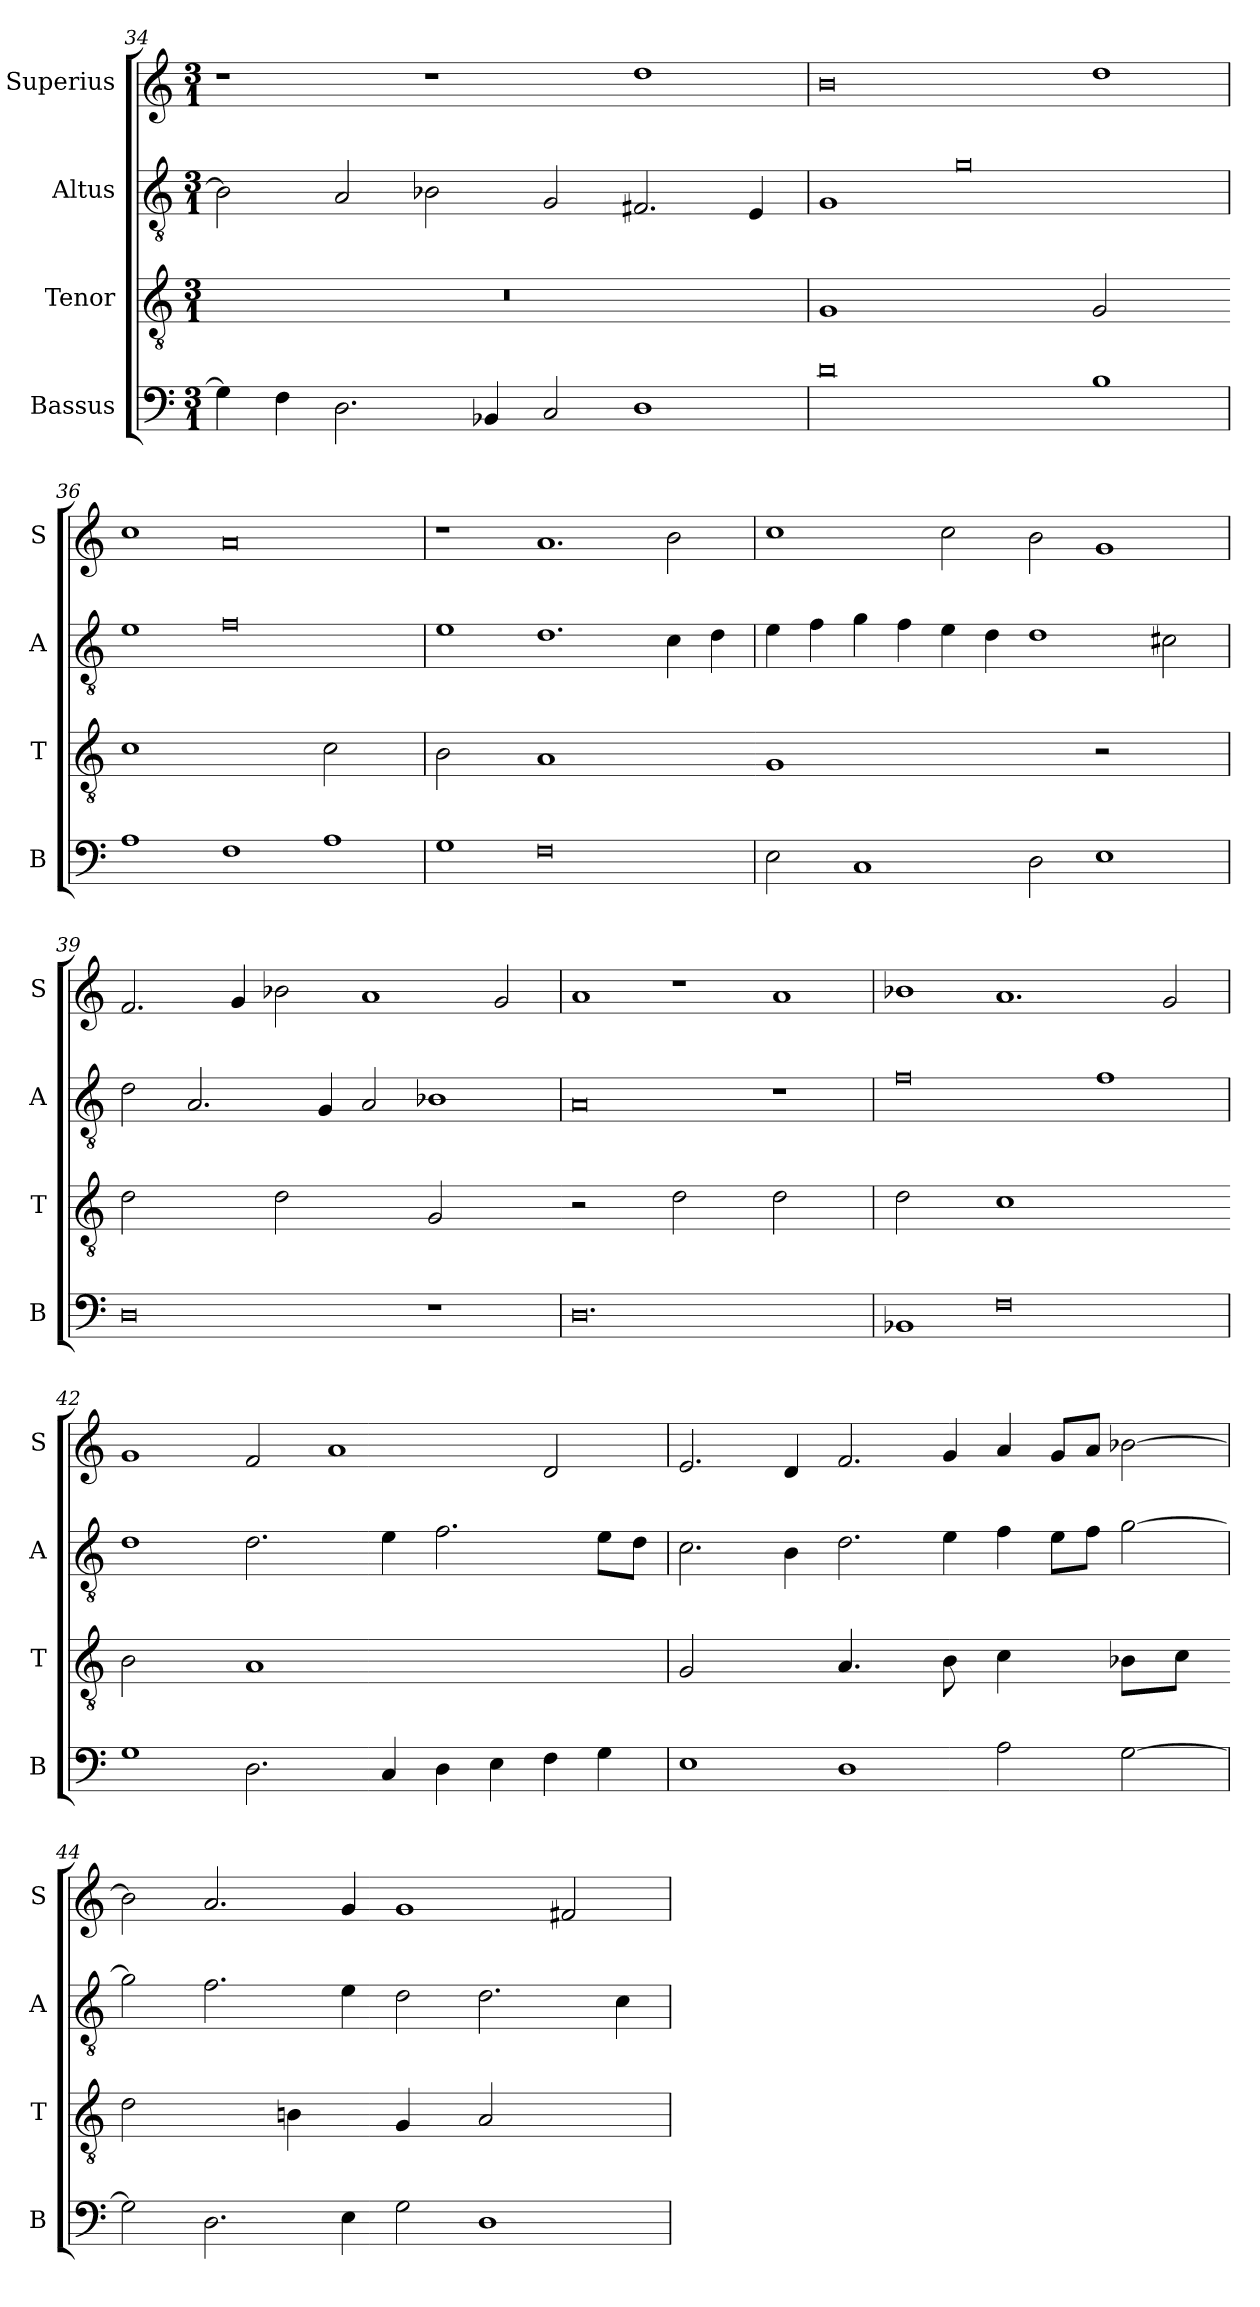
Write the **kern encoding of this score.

**kern	**kern	**kern	**kern
*part4	*part3	*part2	*part1
*staff4	*staff3	*staff2	*staff1
*I"Bassus	*I"Tenor	*I"Altus	*I"Superius
*I'B	*I'T	*I'A	*I'S
*clefF4	*clefGv2	*clefGv2	*clefG2
*k[]	*k[]	*k[]	*k[]
*M3/1	*M3/1	*M3/1	*M3/1
=34	=34	=34	=34
!	!LO:N:vis=1.	!	!
4G\]	0.r	2B-\]	1r
4F\	.	.	.
2.D\	.	2A/	.
.	.	2B-X\	1r
4BB-X/	.	.	.
2C/	.	2G/	.
1D	.	2.F#X/	1dd
.	.	4E/	.
=35	=35	=35	=35
!	!LO:N:vis=1	!	!
0d	0G	1G	0b
.	.	0g	.
!	!LO:N:vis=2	!	!
1B	1G	.	1dd
=36	=36-	=36	=36
!	!LO:N:vis=1	!	!
1A	0c	1e	1cc
1F	.	0f	0a
!	!LO:N:vis=2	!	!
1A	1c	.	.
=37	=37	=37	=37
!	!LO:N:vis=2	!	!
1G	1B	1e	1r
!	!LO:N:vis=1	!	!
0F	0A	1.d	1.a
.	.	4c\	2b\
.	.	4d\	.
=38	=38-	=38	=38
!	!LO:N:vis=1	!	!
2E\	0G	4e\	1cc
.	.	4f\	.
1C	.	4g\	.
.	.	4f\	.
.	.	4e\	2cc\
.	.	4d\	.
2D\	.	1d	2b\
!	!LO:N:vis=2	!	!
1E	1r	.	1g
.	.	2c#X\	.
=39	=39	=39	=39
!	!LO:N:vis=2	!	!
0D	1d	2d\	2.f/
.	.	2.A/	.
.	.	.	4g/
!	!LO:N:vis=2	!	!
.	1d	.	2b-X\
.	.	4G/	.
.	.	2A/	1a
!	!LO:N:vis=2	!	!
1r	1G	1B-X	.
.	.	.	2g/
=40	=40-	=40	=40
!	!LO:N:vis=2	!	!
0.D	1r	0A	1a
!	!LO:N:vis=2	!	!
.	1d	.	1r
!	!LO:N:vis=2	!	!
.	1d	1r	1a
=41	=41	=41	=41
!	!LO:N:vis=2	!	!
1BB-X	1d	0f	1b-X
!	!LO:N:vis=1	!	!
0F	0c	.	1.a
.	.	1f	.
.	.	.	2g/
=42	=42-	=42	=42
!	!LO:N:vis=2	!	!
1G	1B	1d	1g
!	!LO:N:vis=1	!	!
2.D\	0A	2.d\	2f/
.	.	.	1a
4C/	.	4e\	.
4D\	.	2.f\	.
4E\	.	.	.
4F\	.	.	2d/
4G\	.	8e\L	.
.	.	8d\J	.
=43	=43	=43	=43
!	!LO:N:vis=2	!	!
1E	1G	2.c\	2.e/
.	.	4B\	4d/
!	!LO:N:vis=4.	!	!
1D	2.A/	2.d\	2.f/
!	!LO:N:vis=8	!	!
.	4B\	4e\	4g/
!	!LO:N:vis=4	!	!
2A\	2c\	4f\	4a/
.	.	8e\L	8g/L
.	.	8f\J	8a/J
!	!LO:N:vis=8	!	!
[2G\	4B-X\L	[2g\	[2b-X\
!	!LO:N:vis=8	!	!
.	4c\J	.	.
=44	=44-	=44	=44
!	!LO:N:vis=2	!	!
2G\]	1d	2g\]	2b-\]
2.D\	.	2.f\	2.a/
!	!LO:N:vis=4	!	!
.	2Bn\	.	.
4E\	.	4e\	4g/
!	!LO:N:vis=4	!	!
2G\	2G/	2d\	1g
!	!LO:N:vis=2	!	!
1D	1A	2.d\	.
.	.	.	2f#X/
.	.	4c\	.
=	=	=	=
*-	*-	*-	*-
